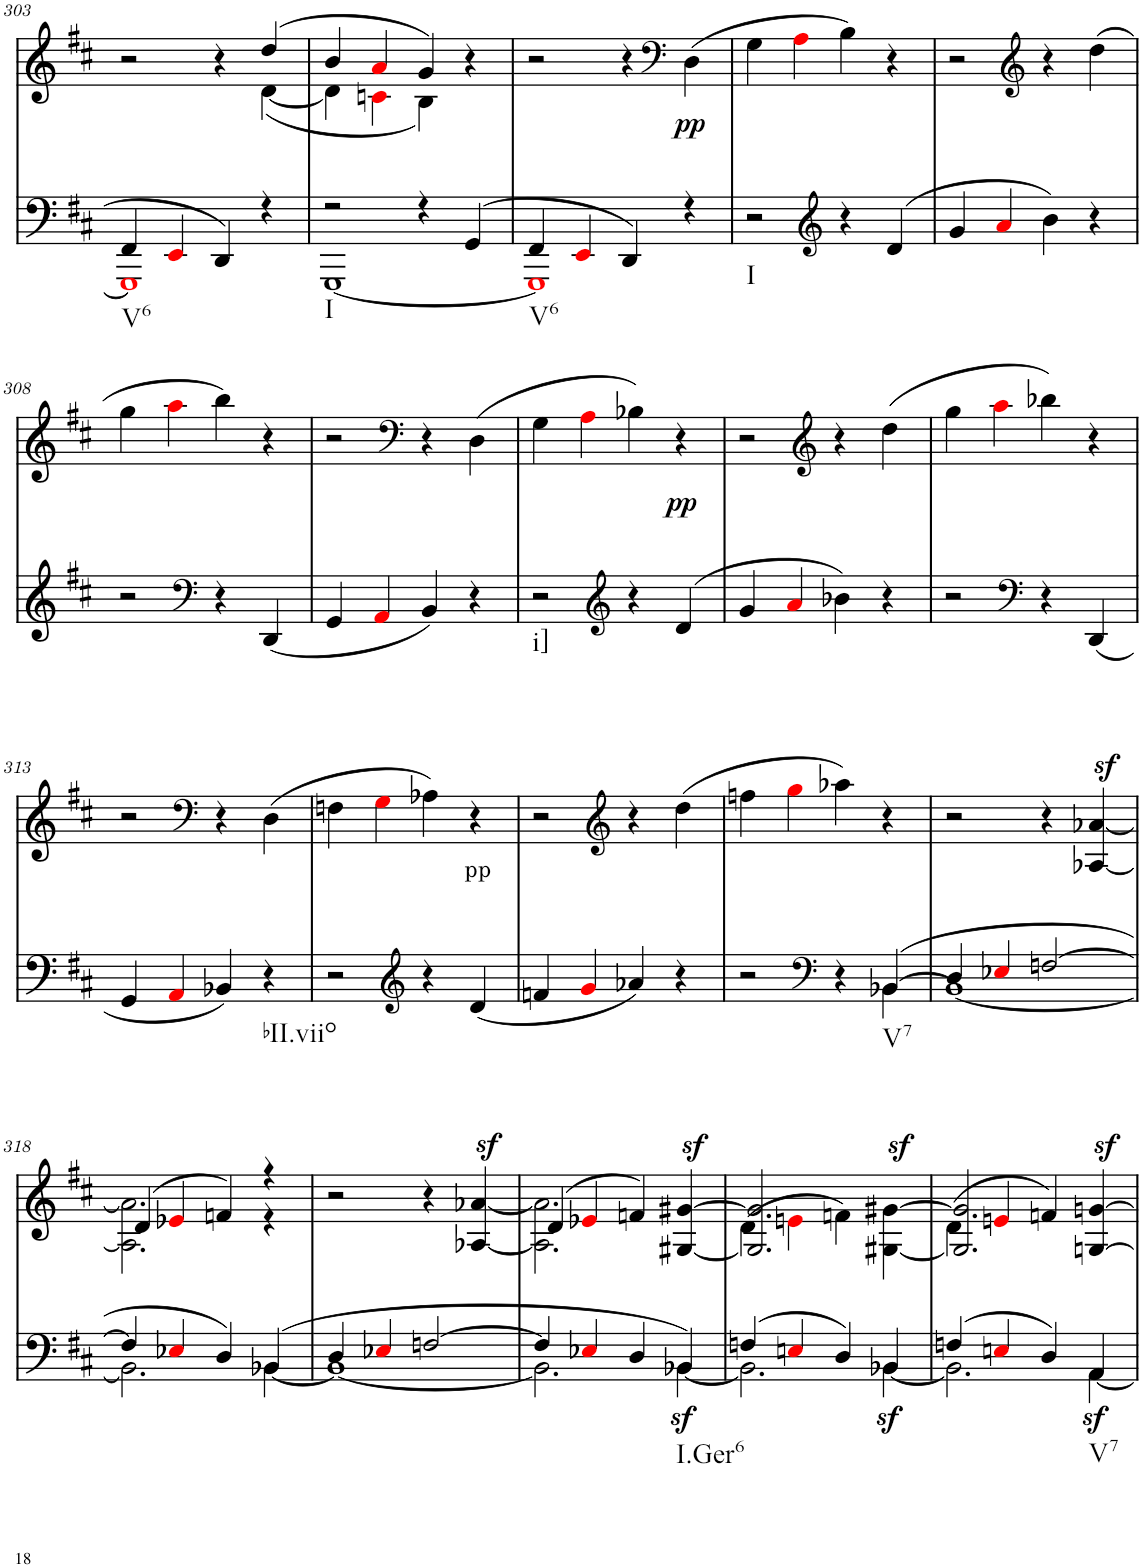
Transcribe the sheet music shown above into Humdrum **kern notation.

**kern	**dynam	**kern	**text	**dynam
*part2	*part2	*part1	*part1	*part1
*staff2	*staff2	*staff1	*staff1	*staff1
*I"piano	*	*I"piano	*	*
*I'Pno	*	*I'Pno	*	*
!!LO:PB:g=z
*clefF4	*	*clefG2	*	*
*k[f#c#]	*	*k[f#c#]	*	*
*M4/4	*	*M4/4	*	*
=303	=303	=303	=303	=303
*^	*	*^	*	*
!LO:TX:b:t=V6	!	!	!	!	!	!
4FF#/	1GGGi]	.	2r	2.ryy	.	.
4EEi/	.	.	.	.	.	.
4DD/	.	.	4r	.	.	.
4r	.	.	(4dd/	([4d\	.	.
=304	=304	=304	=304	=304	=304	=304
!LO:TX:b:t=I	!	!	!	!	!	!
2r	[1GGG	.	4b/	4d\]	.	.
.	.	.	4ai/	4cni\	.	.
4r	.	.	4g/)	4B\)	.	.
(4GG/	.	.	4r	4ryy	.	.
=305	=305	=305	=305	=305	=305	=305
!LO:TX:b:t=V6	!	!	!	!	!	!
*	*	*	*v	*v	*	*
4FF#/	1GGGi]	.	2r	.	.
4EEi/	.	.	.	.	.
4DD/)	.	.	4r	.	.
*	*	*	*clefF4	*	*
!	!	!	!	!LO:LY:b	!LO:DY:b
4r	.	.	(4D\	pp	pp
*v	*v	*	*	*	*
=306	=306	=306	=306	=306
!LO:TX:b:t=I	!	!	!	!
2r	.	4G\	.	.
.	.	4Ai\	.	.
*clefG2	*	*	*	*
4r	.	4B\)	.	.
(4d/	.	4r	.	.
=307	=307	=307	=307	=307
4g/	.	2r	.	.
4ai/	.	.	.	.
*	*	*clefG2	*	*
4b\)	.	4r	.	.
4r	.	(4dd\	.	.
!!LO:LB:g=z
=308	=308	=308	=308	=308
2r	.	4gg\	.	.
.	.	4aai\	.	.
*clefF4	*	*	*	*
4r	.	4bb\)	.	.
(4DD/	.	4r	.	.
=309	=309	=309	=309	=309
4GG/	.	2r	.	.
4AAi/	.	.	.	.
*	*	*clefF4	*	*
4BB/)	.	4r	.	.
4r	.	(4D\	.	.
=310	=310	=310	=310	=310
!LO:TX:b:t=i]	!	!	!	!
2r	.	4G\	.	.
.	.	4Ai\	.	.
*clefG2	*	*	*	*
!	!	!	!LO:LY:b	!
4r	.	4B-X\)	pp	.
!	!	!	!	!LO:DY:b
(4d/	.	4r	.	pp
=311	=311	=311	=311	=311
4g/	.	2r	.	.
4ai/	.	.	.	.
*	*	*clefG2	*	*
4b-X\)	.	4r	.	.
4r	.	(4dd\	.	.
=312	=312	=312	=312	=312
2r	.	4gg\	.	.
.	.	4aai\	.	.
*clefF4	*	*	*	*
4r	.	4bb-X\)	.	.
(4DD/	.	4r	.	.
!!LO:LB:g=z
=313	=313	=313	=313	=313
4GG/	.	2r	.	.
4AAi/	.	.	.	.
*	*	*clefF4	*	*
4BB-X/)	.	4r	.	.
!LO:TX:b:t=bII.viio	!	!	!	!
4r	.	(4D\	.	.
=314	=314	=314	=314	=314
2r	.	4Fn\	.	.
.	.	4Gi\	.	.
*clefG2	*	*	*	*
4r	.	4A-X\)	.	.
!	!	!	!LO:LY:b	!
(4d/	.	4r	pp	.
=315	=315	=315	=315	=315
4fn/	.	2r	.	.
4gi/	.	.	.	.
*	*	*clefG2	*	*
4a-X/)	.	4r	.	.
4r	.	(4dd\	.	.
=316	=316	=316	=316	=316
*^	*	*	*	*
2r	2.ryy	.	4ffn\	.	.
.	.	.	4ggi\	.	.
*clefF4	*	*	*	*	*
4r	.	.	4aa-X\)	.	.
!LO:TX:b:t=V7	!	!	!	!	!
([4BB-X/	4BB-\	.	4r	.	.
=317	=317	=317	=317	=317	=317
4D/	1BB-_	.	2r	.	.
4E-Xi/	.	.	.	.	.
[2Fn/	.	.	4r	.	.
.	.	.	[4A-X/z> [4a-X/z>	.	.
!!LO:LB:g=z
=318	=318	=318	=318	=318	=318
*	*	*	*^	*	*
4F/]	2.BB-\]	.	(4d/	2.A-\] 2.a-\]	.	.
4E-Xi/	.	.	4e-Xi/	.	.	.
4D/)	.	.	4fn/)	.	.	.
(4BB-X/	[4BB-\	.	4r	4r	.	.
*	*	*	*v	*v	*	*
=319	=319	=319	=319	=319	=319
4D/	1BB-_	.	2r	.	.
4E-Xi/	.	.	.	.	.
[2Fn/	.	.	4r	.	.
.	.	.	[4A-X/z> [4a-X/z>	.	.
=320	=320	=320	=320	=320	=320
*	*	*	*^	*	*
4F/]	2.BB-\]	.	(4d/	2.A-\] 2.a-\]	.	.
4E-Xi/	.	.	4e-Xi/	.	.	.
4D/	.	.	4fn/)	.	.	.
!LO:TX:b:t=I.Ger6	!	!	!	!	!	!
!	!	!LO:DY:b	!	!	!	!LO:DY:a
4BB-X/)	[4BB-\	sf	4ryy	[<4G#X/ [4g#X/	.	sf
=321	=321	=321	=321	=321	=321	=321
(4Fn/	2.BB-\]	.	(>4d\	2.G#/] 2.g#/]	.	.
4Eni/	.	.	4eni\	.	.	.
4D/)	.	.	4fn\)	.	.	.
!	!	!LO:DY:b	!	!	!	!LO:DY:a
4BB-X/	[4BB-\	sf	4ryy	[4G#X\ [>4g#X\	.	sf
=322	=322	=322	=322	=322	=322	=322
(4Fn/	2.BB-\]	.	(4d\	2.G#/] 2.g#/]	.	.
4Eni/	.	.	4eni/	.	.	.
4D/)	.	.	4fn/)	.	.	.
!LO:TX:b:t=V7	!	!	!	!	!	!
!	!	!LO:DY:b	!	!	!	!LO:DY:a
4AA/	[4AA\	sf	4ryy	[4Gn/ [4gn/	.	sf
*v	*v	*	*	*	*	*
*	*	*v	*v	*	*
=	=	=	=	=
*-	*-	*-	*-	*-
